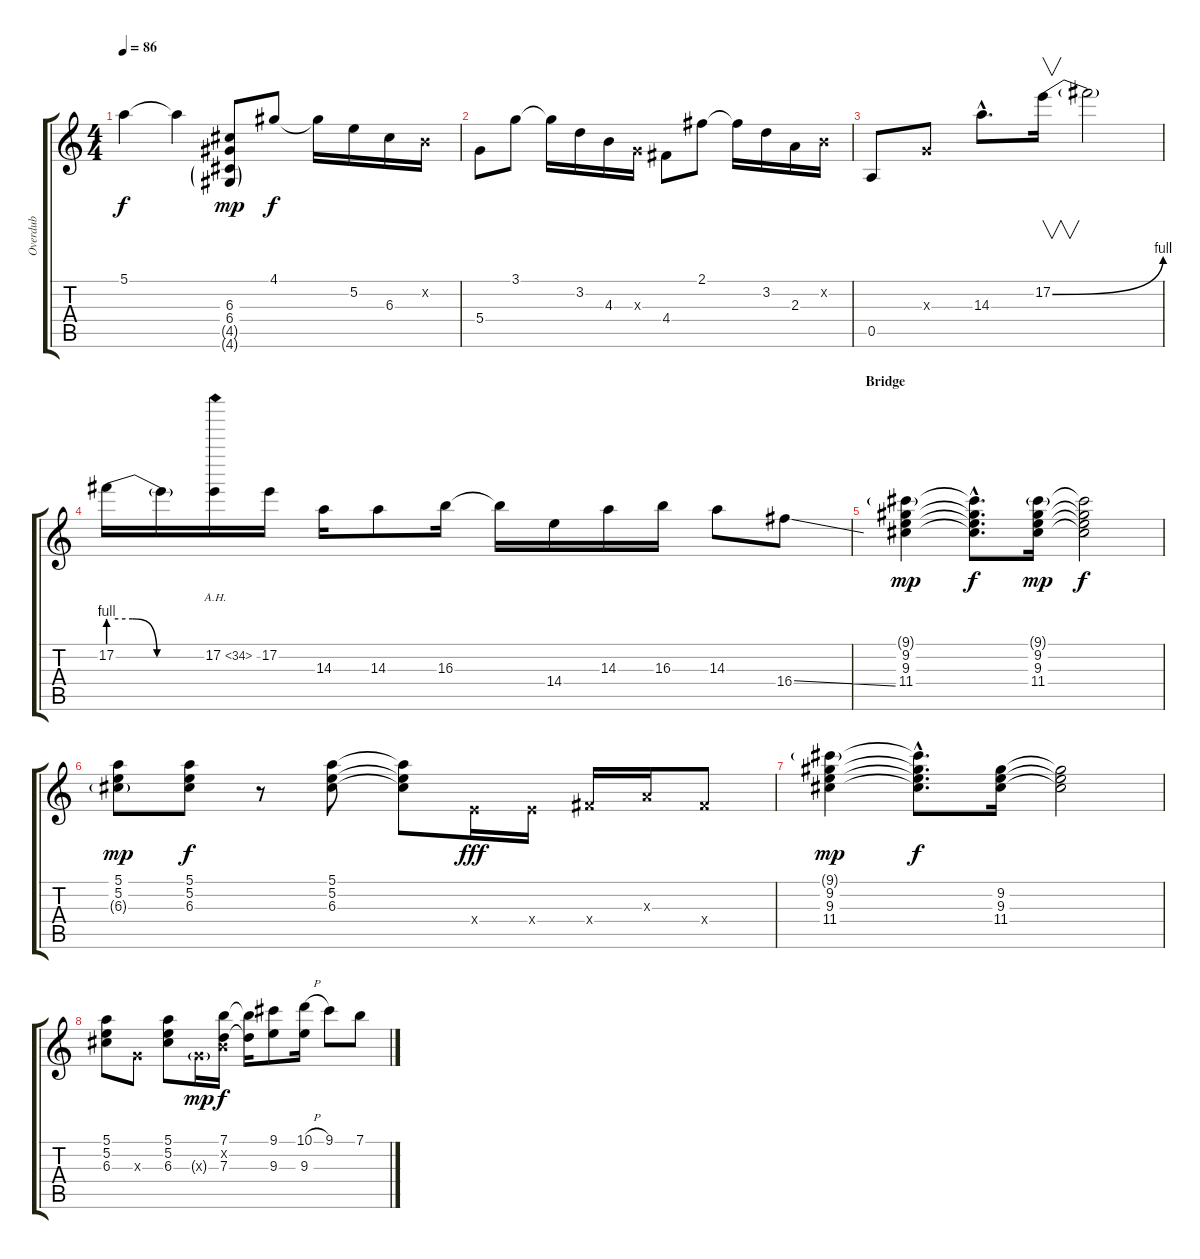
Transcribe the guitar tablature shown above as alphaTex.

\track ("Overdub" "Overdub") {instrument distortionguitar}
\staff {score tabs}
\tuning (E4 B3 G3 D3 A2 E2) {hide}
\ts (4 4)
\tempo 86
\clef g2
\ks c
5.1.4{dy f} 5.1{t}.4 (6.3 6.4 4.5{g} 4.6{g}).8{dy mp instrument fretlessbass} 4.1.8{dy f} 4.1{t}.16 5.2.16 6.3.16 0.2{x}.16 |
5.4.8 3.1.8 3.1{t}.16 3.2.16 4.3.16 0.3{x}.16 4.4.8 2.1.8 2.1{t}.16 3.2.16 2.3.16 0.2{x}.16 |
0.5.8 0.3{x}.8{instrument distortionguitar} 14.3{hac}.8{d} 17.2{be (bend 0 0 60 4)}.16{v} 17.2{t}.2 |
17.2{be (custom 0 4 15 4 30 0 60 0)}.16 17.2{t}.16 17.2{ah 17}.16 17.2.16 14.3.16 14.3.8 16.3.16 16.3{t}.16 14.4.16 14.3.16 16.3.16 14.3.8 16.4{ss}.8 |
\section ("" "Bridge")
(9.1{g} 9.2 9.3 11.4).4{dy mp instrument fretlessbass} (9.1{hac t} 9.2{hac t} 9.3{hac t} 11.4{hac t}).8{d dy f} (9.1{g} 9.2 9.3 11.4).16{dy mp} (9.1{t} 9.2{t} 9.3{t} 11.4{t}).2{dy f} |
(5.1 5.2 6.3{g}).8{dy mp} (5.1 5.2 6.3).8{dy f} r.8 (5.1 5.2 6.3).8 (5.1{t} 5.2{t} 6.3{t}).8 2.4{x}.16{dy fff} 2.4{x}.16 4.4{x}.16 2.3{x}.16 4.4{x}.8 |
(9.1{g} 9.2 9.3 11.4).4{dy mp} (9.1{hac t} 9.2{hac t} 9.3{hac t} 11.4{hac t}).8{d dy f} (9.2 9.3 11.4).16 (9.2{t} 9.3{t} 11.4{t}).2 |
(5.1 5.2 6.3).8 0.3{x}.8 (5.1 5.2 6.3).8 0.3{g x}.16{dy mp} (7.1 0.2{x} 7.3).16{dy f instrument distortionguitar} (7.1{t} 7.3{t}).16 (9.1 9.3).8 (10.1{h} 9.3).16 9.1.8 7.1.8
